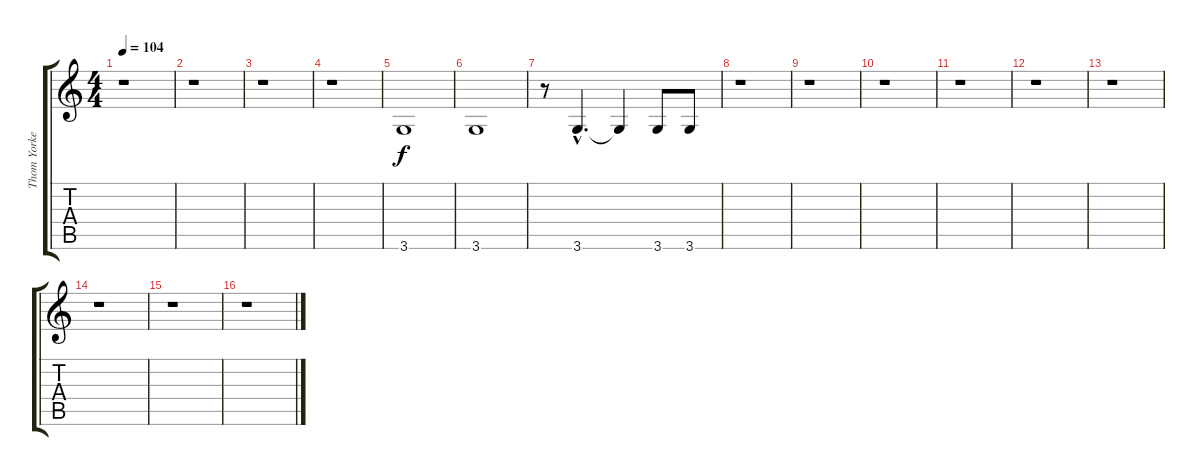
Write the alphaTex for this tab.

\track ("Thom Yorke (guitar)" "Thom Yorke") {instrument electricguitarclean}
\staff {score tabs}
\tuning (E4 B3 G3 D3 A2 E2) {hide}
\ts (4 4)
\tempo 104
\clef g2
\ks c
r.1{dy f} |
r.1 |
r.1 |
r.1 |
3.6.1 |
3.6.1 |
r.8 3.6{hac}.4{d} 3.6{t}.4 3.6.8 3.6.8 |
r.1 |
r.1 |
r.1 |
r.1 |
r.1 |
r.1 |
r.1 |
r.1 |
r.1
